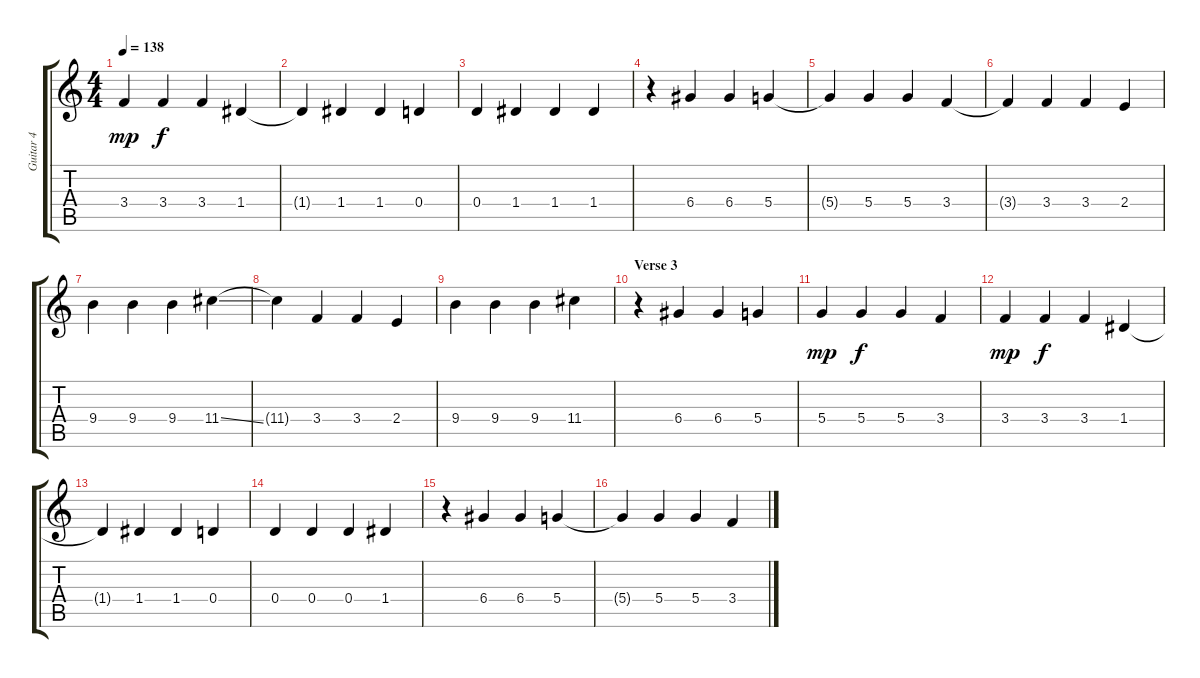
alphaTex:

\track ("Guitar 4" "Guitar 4") {instrument electricguitarclean}
\staff {score tabs}
\tuning (E4 B3 G3 D3 A2 E2) {hide}
\ts (4 4)
\tempo 138
\clef g2
\ks c
3.4.4{dy mp} 3.4.4{dy f} 3.4.4 1.4.4 |
1.4{t}.4 1.4.4 1.4.4 0.4.4 |
0.4.4 1.4.4 1.4.4 1.4.4 |
r.4 6.4.4 6.4.4 5.4.4 |
5.4{t}.4 5.4.4 5.4.4 3.4.4 |
3.4{t}.4 3.4.4 3.4.4 2.4.4 |
9.4.4 9.4.4 9.4.4 11.4{ss}.4 |
11.4{t}.4 3.4.4 3.4.4 2.4.4 |
9.4.4 9.4.4 9.4.4 11.4.4 |
\section ("" "Verse 3")
r.4 6.4.4 6.4.4 5.4.4 |
5.4.4{dy mp} 5.4.4{dy f} 5.4.4 3.4.4 |
3.4.4{dy mp} 3.4.4{dy f} 3.4.4 1.4.4 |
1.4{t}.4 1.4.4 1.4.4 0.4.4 |
0.4.4 0.4.4 0.4.4 1.4.4 |
r.4 6.4.4 6.4.4 5.4.4 |
5.4{t}.4 5.4.4 5.4.4 3.4.4
